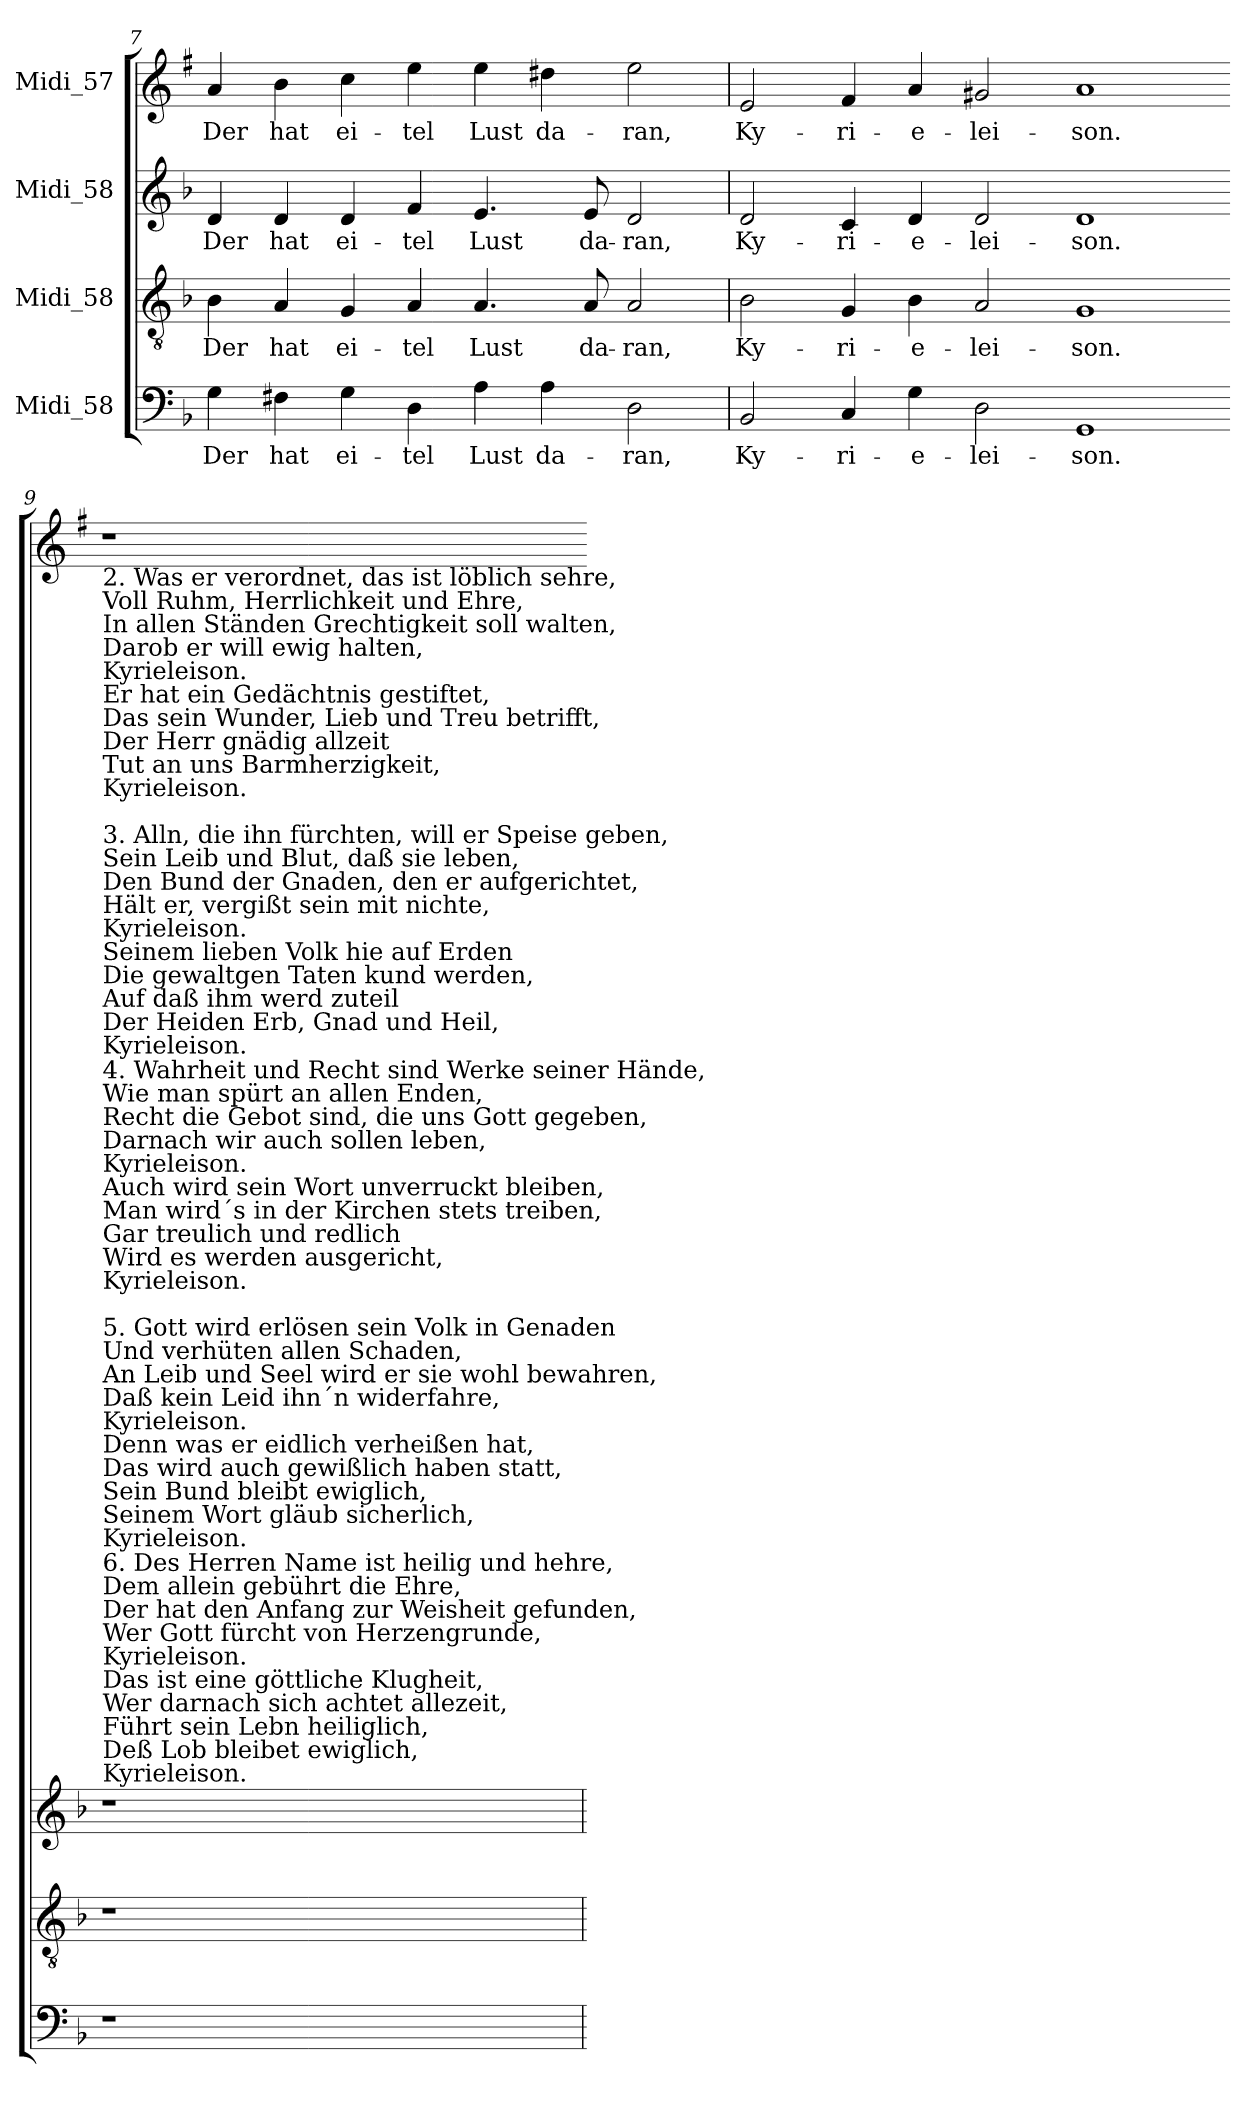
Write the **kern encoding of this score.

**kern	**text	**kern	**text	**kern	**text	**kern	**text
*part4	*part4	*part3	*part3	*part2	*part2	*part1	*part1
*staff4	*staff4	*staff3	*staff3	*staff2	*staff2	*staff1	*staff1
*I"Midi_58	*	*I"Midi_58	*	*I"Midi_58	*	*I"Midi_57	*
*clefF4	*	*clefGv2	*	*clefG2	*	*clefG2	*
*	*	*	*	*	*	*ITrd1c2	*
*k[b-]	*	*k[b-]	*	*k[b-]	*	*k[b-]	*
*F:	*	*F:	*	*F:	*	*F:	*
=7	=7	=7	=7	=7	=7	=7	=7
!	!LO:LY:b	!	!LO:LY:b	!	!LO:LY:b	!	!LO:LY:b
4G	Der	4B-	Der	4d	Der	4g	Der
!	!LO:LY:b	!	!LO:LY:b	!	!LO:LY:b	!	!LO:LY:b
4F#X	hat	4A	hat	4d	hat	4a	hat
!	!LO:LY:b	!	!LO:LY:b	!	!LO:LY:b	!	!LO:LY:b
4G	ei-	4G	ei-	4d	ei-	4b-	ei-
!	!LO:LY:b	!	!LO:LY:b	!	!LO:LY:b	!	!LO:LY:b
4D	-tel	4A	-tel	4f	-tel	4dd	-tel
!	!LO:LY:b	!	!LO:LY:b	!	!LO:LY:b	!	!LO:LY:b
4A	Lust	4.A	Lust	4.e	Lust	4dd	Lust
!	!LO:LY:b	!	!	!	!	!	!LO:LY:b
4A	da-	.	.	.	.	4cc#X	da-
!	!	!	!LO:LY:b	!	!LO:LY:b	!	!
.	.	8A	da-	8e	da-	.	.
!	!LO:LY:b	!	!LO:LY:b	!	!LO:LY:b	!	!LO:LY:b
2D	-ran,	2A	-ran,	2d	-ran,	2dd	-ran,
=8	=8	=8	=8	=8	=8	=8	=8
!	!LO:LY:b	!	!LO:LY:b	!	!LO:LY:b	!	!LO:LY:b
2BB-	Ky-	2B-	Ky-	2d	Ky-	2d	Ky-
!	!LO:LY:b	!	!LO:LY:b	!	!LO:LY:b	!	!LO:LY:b
4C	-ri-	4G	-ri-	4c	-ri-	4e	-ri-
!	!LO:LY:b	!	!LO:LY:b	!	!LO:LY:b	!	!LO:LY:b
4G	-e-	4B-	-e-	4d	-e-	4g	-e-
!	!LO:LY:b	!	!LO:LY:b	!	!LO:LY:b	!	!LO:LY:b
2D	-lei-	2A	-lei-	2d	-lei-	2f#X	-lei-
!	!LO:LY:b	!	!LO:LY:b	!	!LO:LY:b	!	!LO:LY:b
1GG	-son.	1G	-son.	1d	-son.	1g	-son.
!!LO:LB:g=z
=9-	=9-	=9-	=9-	=9-	=9-	=9-	=9-
!	!	!	!	!	!	!LO:TX:b:t=2. Was er verordnet, das ist löblich sehre,\nVoll Ruhm, Herrlichkeit und Ehre,\nIn allen Ständen Grechtigkeit soll walten,\nDarob er will ewig halten,\nKyrieleison.\nEr hat ein Gedächtnis gestiftet,\nDas sein Wunder, Lieb und Treu betrifft,\nDer Herr gnädig allzeit\nTut an uns Barmherzigkeit,\nKyrieleison.\n\n3. Alln, die ihn fürchten, will er Speise geben,\nSein Leib und Blut, daß sie leben,\nDen Bund der Gnaden, den er aufgerichtet,\nHält er, vergißt sein mit nichte,\nKyrieleison.\nSeinem lieben Volk hie auf Erden\nDie gewaltgen Taten kund werden,\nAuf daß ihm werd zuteil\nDer Heiden Erb, Gnad und Heil,\nKyrieleison.	!
!	!	!	!	!	!	!LO:TX:b:t=4. Wahrheit und Recht sind Werke seiner Hände,\nWie man spürt an allen Enden,\nRecht die Gebot sind, die uns Gott gegeben,\nDarnach wir auch sollen leben,\nKyrieleison.\nAuch wird sein Wort unverruckt bleiben,\nMan wird´s in der Kirchen stets treiben,\nGar treulich und redlich\nWird es werden ausgericht,\nKyrieleison.\n\n5. Gott wird erlösen sein Volk in Genaden\nUnd verhüten allen Schaden,\nAn Leib und Seel wird er sie wohl bewahren,\nDaß kein Leid ihn´n widerfahre,\nKyrieleison.\nDenn was er eidlich verheißen hat,\nDas wird auch gewißlich haben statt,\nSein Bund bleibt ewiglich,\nSeinem Wort gläub sicherlich,\nKyrieleison.	!
!	!	!	!	!	!	!LO:TX:b:t=6. Des Herren Name ist heilig und hehre,\nDem allein gebührt die Ehre,\nDer hat den Anfang zur Weisheit gefunden,\nWer Gott fürcht von Herzengrunde,\nKyrieleison.\nDas ist eine göttliche Klugheit,\nWer darnach sich achtet allezeit,\nFührt sein Lebn heiliglich,\nDeß Lob bleibet ewiglich,\nKyrieleison.	!
1r	.	1r	.	1r	.	1r	.
=	=-	=	=-	=	=-	=-	=-
*-	*-	*-	*-	*-	*-	*-	*-
